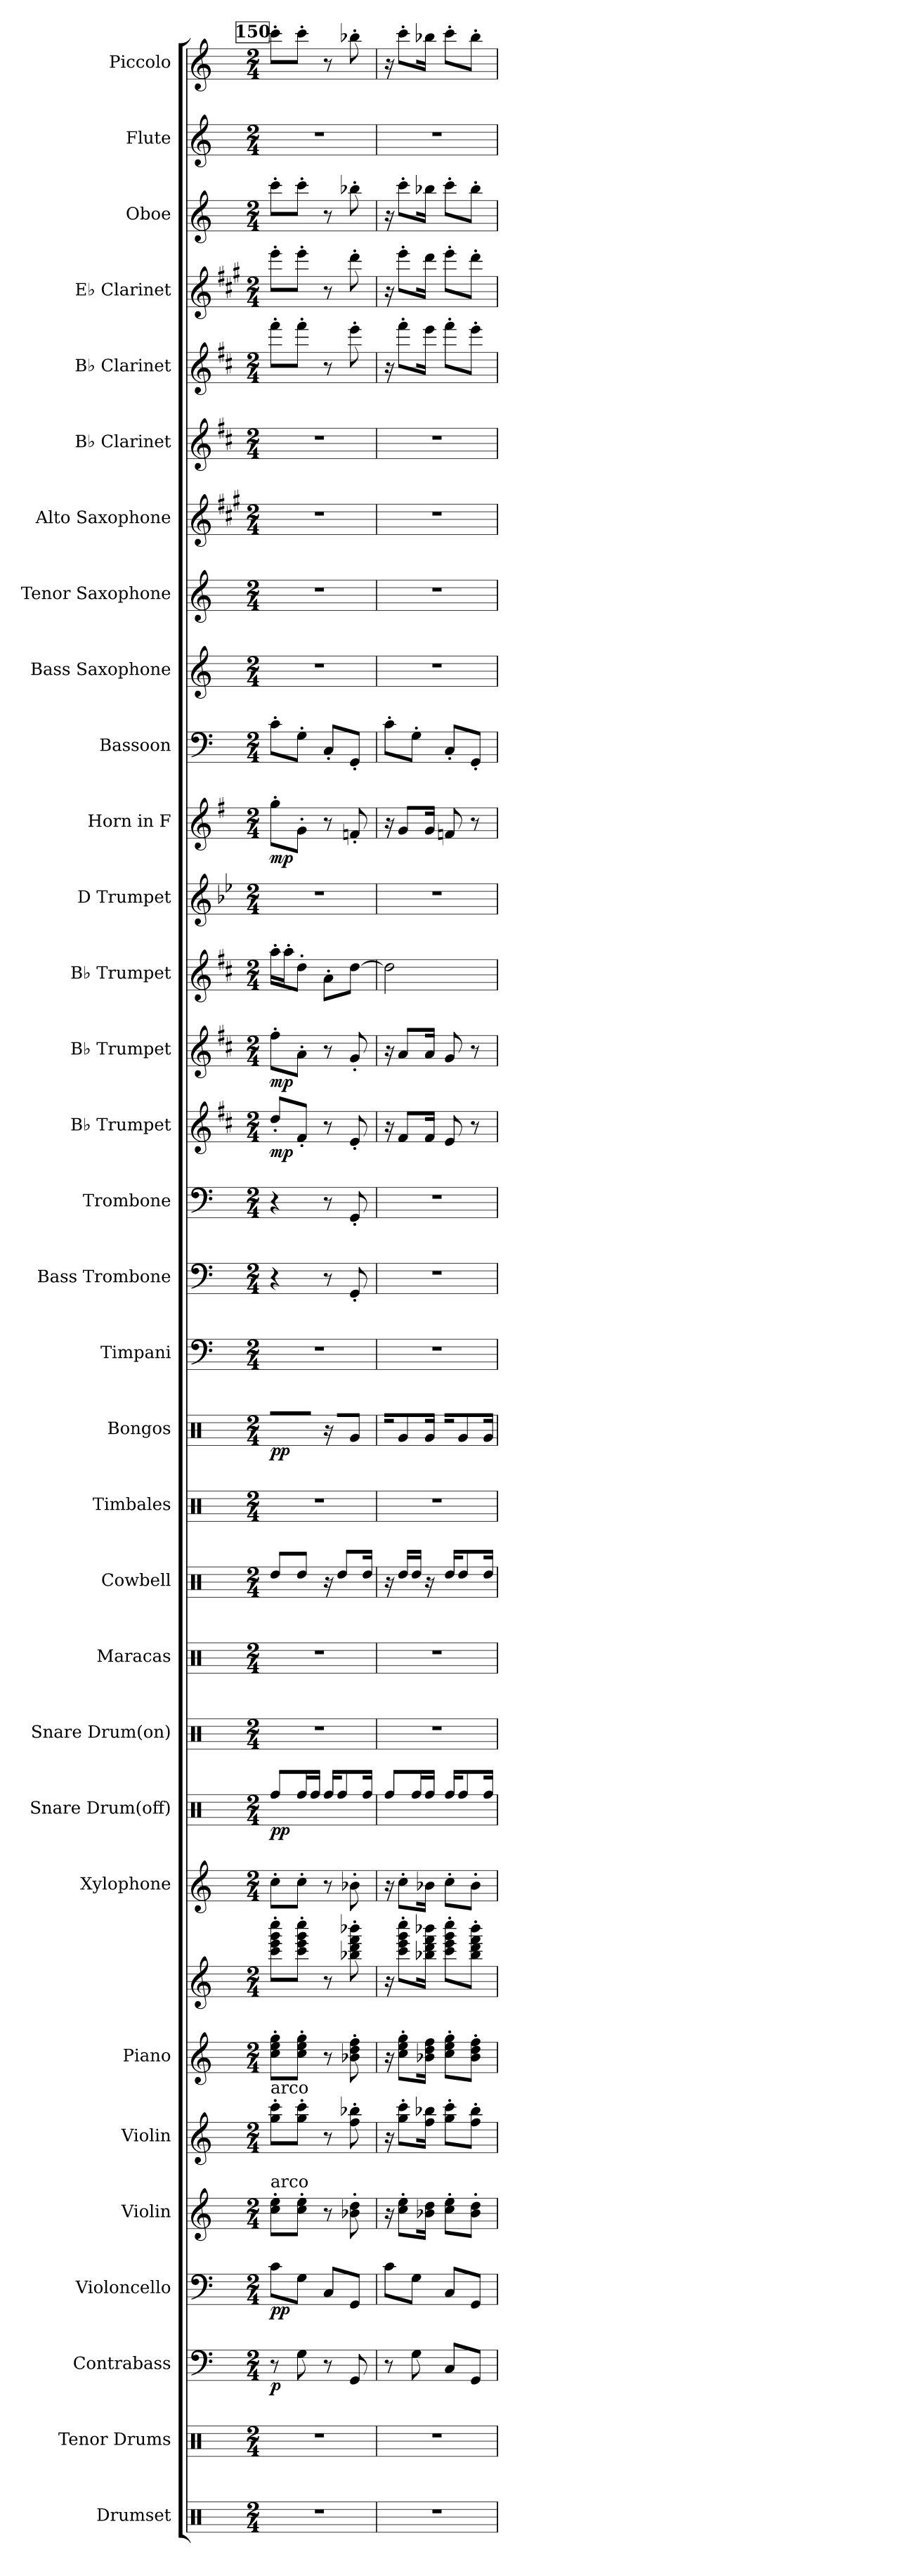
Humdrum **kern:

**kern	**kern	**kern	**dynam	**kern	**dynam	**kern	**kern	**kern	**kern	**kern	**kern	**dynam	**kern	**kern	**kern	**kern	**kern	**dynam	**kern	**kern	**kern	**kern	**dynam	**kern	**dynam	**kern	**kern	**kern	**dynam	**kern	**kern	**kern	**kern	**kern	**kern	**kern	**kern	**kern	**kern
*part32	*part31	*part30	*part30	*part29	*part29	*part28	*part27	*part26	*part26	*part25	*part24	*part24	*part23	*part22	*part21	*part20	*part19	*part19	*part18	*part17	*part16	*part15	*part15	*part14	*part14	*part13	*part12	*part11	*part11	*part10	*part9	*part8	*part7	*part6	*part5	*part4	*part3	*part2	*part1
*staff33	*staff32	*staff31	*staff31	*staff30	*staff30	*staff29	*staff28	*staff27	*staff26	*staff25	*staff24	*staff24	*staff23	*staff22	*staff21	*staff20	*staff19	*staff19	*staff18	*staff17	*staff16	*staff15	*staff15	*staff14	*staff14	*staff13	*staff12	*staff11	*staff11	*staff10	*staff9	*staff8	*staff7	*staff6	*staff5	*staff4	*staff3	*staff2	*staff1
*I"Drumset	*I"Tenor Drums	*I"Contrabass	*	*I"Violoncello	*	*I"Violin	*I"Violin	*I"Piano	*	*I"Xylophone	*I"Snare Drum(off)	*	*I"Snare Drum(on)	*I"Maracas	*I"Cowbell	*I"Timbales	*I"Bongos	*	*I"Timpani	*I"Bass Trombone	*I"Trombone	*I"B♭ Trumpet	*	*I"B♭ Trumpet	*	*I"B♭ Trumpet	*I"D Trumpet	*I"Horn in F	*	*I"Bassoon	*I"Bass Saxophone	*I"Tenor Saxophone	*I"Alto Saxophone	*I"B♭ Clarinet	*I"B♭ Clarinet	*I"E♭ Clarinet	*I"Oboe	*I"Flute	*I"Piccolo
*I'Drs.	*I'T.D.	*I'Cb.	*	*I'Vc.	*	*I'Vln.	*I'Vln.	*I'Pno.	*	*I'Xyl.	*	*	*I'Sn. Dr.	*I'Mrcs.	*I'Cowbell	*I'Timb.	*I'Bongos	*	*I'Timp.	*I'B. Tbn.	*I'Tbn.	*I'B♭ Tpt.	*	*I'B♭ Tpt.	*	*I'B♭ Tpt.	*I'D Tpt.	*	*	*I'Bsn.	*I'B. Sax.	*I'T. Sax.	*I'A. Sax.	*I'B♭ Cl.	*I'B♭ Cl.	*I'E♭ Cl.	*I'Ob.	*I'Fl.	*I'Picc.
*clefX	*clefX	*clefF4	*	*clefF4	*	*clefG2	*clefG2	*clefG2	*clefG2	*clefG2	*clefX	*	*clefX	*clefX	*clefX	*clefX	*clefX	*	*clefF4	*clefF4	*clefF4	*clefG2	*	*clefG2	*	*clefG2	*clefG2	*clefG2	*	*clefF4	*clefG2	*clefG2	*clefG2	*clefG2	*clefG2	*clefG2	*clefG2	*clefG2	*clefG2
*	*	*ITrd7c12	*	*	*	*	*	*	*	*ITrd-7c-12	*	*	*	*	*	*	*	*	*	*	*	*ITrd1c2	*	*ITrd1c2	*	*ITrd1c2	*ITrd-1c-2	*ITrd4c7	*	*	*ITrd15c26	*ITrd8c14	*ITrd5c9	*ITrd1c2	*ITrd1c2	*ITrd-2c-3	*	*	*ITrd-7c-12
*k[]	*k[]	*k[]	*	*k[]	*	*k[]	*k[]	*k[]	*k[]	*k[]	*k[]	*	*k[]	*k[]	*k[]	*k[]	*k[]	*	*k[]	*k[]	*k[]	*k[]	*	*k[]	*	*k[]	*k[]	*k[]	*	*k[]	*k[]	*k[]	*k[]	*k[]	*k[]	*k[]	*k[]	*k[]	*k[]
*M2/4	*M2/4	*M2/4	*	*M2/4	*	*M2/4	*M2/4	*M2/4	*M2/4	*M2/4	*M2/4	*	*M2/4	*M2/4	*M2/4	*M2/4	*M2/4	*	*M2/4	*M2/4	*M2/4	*M2/4	*	*M2/4	*	*M2/4	*M2/4	*M2/4	*	*M2/4	*M2/4	*M2/4	*M2/4	*M2/4	*M2/4	*M2/4	*M2/4	*M2/4	*M2/4
!!LO:REH:place=s1:a:B:fs=14:t=150
=93	=93	=93	=93	=93	=93	=93	=93	=93	=93	=93	=93	=93	=93	=93	=93	=93	=93	=93	=93	=93	=93	=93	=93	=93	=93	=93	=93	=93	=93	=93	=93	=93	=93	=93	=93	=93	=93	=93	=93
!	!	!	!	!	!	!	!LO:TX:a:t=arco	!	!	!	!	!	!	!	!	!	!	!	!	!	!	!	!	!	!	!	!	!	!	!	!	!	!	!	!	!	!	!	!
!	!	!	!	!	!	!LO:TX:a:t=arco	!	!	!	!	!	!	!	!	!	!	!	!	!	!	!	!	!	!	!	!	!	!	!	!	!	!	!	!	!	!	!	!	!
!	!	!	!LO:DY:b	!	!LO:DY:b	!	!	!	!	!	!	!LO:DY:b	!	!	!	!	!	!LO:DY:b	!	!	!	!	!LO:DY:b	!	!LO:DY:b	!	!	!	!LO:DY:b	!	!	!	!	!	!	!	!	!	!
2r	2r	8r	p	8c\L	pp	8cc\' 8ee\'L	8gg\' 8ccc\'L	8cc\' 8ee\' 8gg\'L	8ccc\' 8eee\' 8ggg\' 8cccc\'L	8ccc'\L	8Rff/L	pp	2r	2r	8Rdd/L	2r	8R/L	pp	2r	4r	4r	8cc'/L	mp	8ee'\L	mp	16gg'\LL	2r	8cc'\L	mp	8c'\L	2r	2r	2r	2r	8eee'\L	8ggg'\L	8ccc'\L	2r	8cccc'\L
.	.	.	.	.	.	.	.	.	.	.	.	.	.	.	.	.	.	.	.	.	.	.	.	.	.	16gg'\J	.	.	.	.	.	.	.	.	.	.	.	.	.
.	.	8GG\	.	8G\J	.	8cc\' 8ee\'J	8gg\' 8ccc\'J	8cc\' 8ee\' 8gg\'J	8ccc\' 8eee\' 8ggg\' 8cccc\'J	8ccc'\J	16Rff/L	.	.	.	8Rdd/J	.	16R/L	.	.	.	.	8e'/J	.	8g'\J	.	8cc'\J	.	8c'\J	.	8G'\J	.	.	.	.	8eee'\J	8ggg'\J	8ccc'\J	.	8cccc'\J
.	.	.	.	.	.	.	.	.	.	.	16Rff/JJ	.	.	.	.	.	16R/JJ	.	.	.	.	.	.	.	.	.	.	.	.	.	.	.	.	.	.	.	.	.	.
.	.	8r	.	8C/L	.	8r	8r	8r	8r	8r	16Rff/KL	.	.	.	16r	.	16r	.	.	8r	8r	8r	.	8r	.	8g'\L	.	8r	.	8C'/L	.	.	.	.	8r	8r	8r	.	8r
.	.	.	.	.	.	.	.	.	.	.	8Rff/	.	.	.	8Rdd/L	.	16R/KL	.	.	.	.	.	.	.	.	.	.	.	.	.	.	.	.	.	.	.	.	.	.
.	.	8GGG/	.	8GG/J	.	8b-X\' 8dd\'	8ff\' 8bb-X\'	8b-X\' 8dd\' 8ff\'	8bb-X\' 8ddd\' 8fff\' 8bbb-X\'	8bb-X'\	.	.	.	.	.	.	8Rg/J	.	.	8GG'/	8GG'/	8d'/	.	8f'/	.	[8cc\J	.	8B-X'/	.	8GG'/J	.	.	.	.	8ddd'\	8fff'\	8bb-X'\	.	8bbb-X'\
.	.	.	.	.	.	.	.	.	.	.	16Rff/Jk	.	.	.	16Rdd/Jk	.	.	.	.	.	.	.	.	.	.	.	.	.	.	.	.	.	.	.	.	.	.	.	.
=94	=94	=94	=94	=94	=94	=94	=94	=94	=94	=94	=94	=94	=94	=94	=94	=94	=94	=94	=94	=94	=94	=94	=94	=94	=94	=94	=94	=94	=94	=94	=94	=94	=94	=94	=94	=94	=94	=94	=94
2r	2r	8r	.	8c\L	.	16r	16r	16r	16r	16r	8Rff/L	.	2r	2r	16r	2r	16R/KL	.	2r	2r	2r	16r	.	16r	.	2cc\]	2r	16r	.	8c'\L	2r	2r	2r	2r	16r	16r	16r	2r	16r
.	.	.	.	.	.	8cc\' 8ee\'L	8gg\' 8ccc\'L	8cc\' 8ee\' 8gg\'L	8ccc\' 8eee\' 8ggg\' 8cccc\'L	8ccc'\L	.	.	.	.	16Rdd/LL	.	8Rg/	.	.	.	.	8e/L	.	8g/L	.	.	.	8c/L	.	.	.	.	.	.	8eee'\L	8ggg'\L	8ccc'\L	.	8cccc'\L
.	.	8GG\	.	8G\J	.	.	.	.	.	.	16Rff/L	.	.	.	16Rdd/JJ	.	.	.	.	.	.	.	.	.	.	.	.	.	.	8G'\J	.	.	.	.	.	.	.	.	.
.	.	.	.	.	.	16b-X\ 16dd\Jk	16ff\ 16bb-X\Jk	16b-X\ 16dd\ 16ff\Jk	16bb-X\ 16ddd\ 16fff\ 16bbb-X\Jk	16bb-X\Jk	16Rff/JJ	.	.	.	16r	.	16Rg/Jk	.	.	.	.	16e/Jk	.	16g/Jk	.	.	.	16c/Jk	.	.	.	.	.	.	16ddd\Jk	16fff\Jk	16bb-X\Jk	.	16bbb-X\Jk
.	.	8CC/L	.	8C/L	.	8cc\' 8ee\'L	8gg\' 8ccc\'L	8cc\' 8ee\' 8gg\'L	8ccc\' 8eee\' 8ggg\' 8cccc\'L	8ccc'\L	16Rff/KL	.	.	.	16Rdd/KL	.	16R/KL	.	.	.	.	8d/	.	8f/	.	.	.	8B-X/	.	8C'/L	.	.	.	.	8eee'\L	8ggg'\L	8ccc'\L	.	8cccc'\L
.	.	.	.	.	.	.	.	.	.	.	8Rff/	.	.	.	8Rdd/	.	8Rg/	.	.	.	.	.	.	.	.	.	.	.	.	.	.	.	.	.	.	.	.	.	.
.	.	8GGG/J	.	8GG/J	.	8b-\' 8dd\'J	8ff\' 8bb-\'J	8b-\' 8dd\' 8ff\'J	8bb-\' 8ddd\' 8fff\' 8bbb-\'J	8bb-'\J	.	.	.	.	.	.	.	.	.	.	.	8r	.	8r	.	.	.	8r	.	8GG'/J	.	.	.	.	8ddd'\J	8fff'\J	8bb-'\J	.	8bbb-'\J
.	.	.	.	.	.	.	.	.	.	.	16Rff/Jk	.	.	.	16Rdd/Jk	.	16Rg/Jk	.	.	.	.	.	.	.	.	.	.	.	.	.	.	.	.	.	.	.	.	.	.
=	=	=	=	=	=	=	=	=	=	=	=	=	=	=	=	=	=	=	=	=	=	=	=	=	=	=	=	=	=	=	=	=	=	=	=	=	=	=	=
*-	*-	*-	*-	*-	*-	*-	*-	*-	*-	*-	*-	*-	*-	*-	*-	*-	*-	*-	*-	*-	*-	*-	*-	*-	*-	*-	*-	*-	*-	*-	*-	*-	*-	*-	*-	*-	*-	*-	*-
